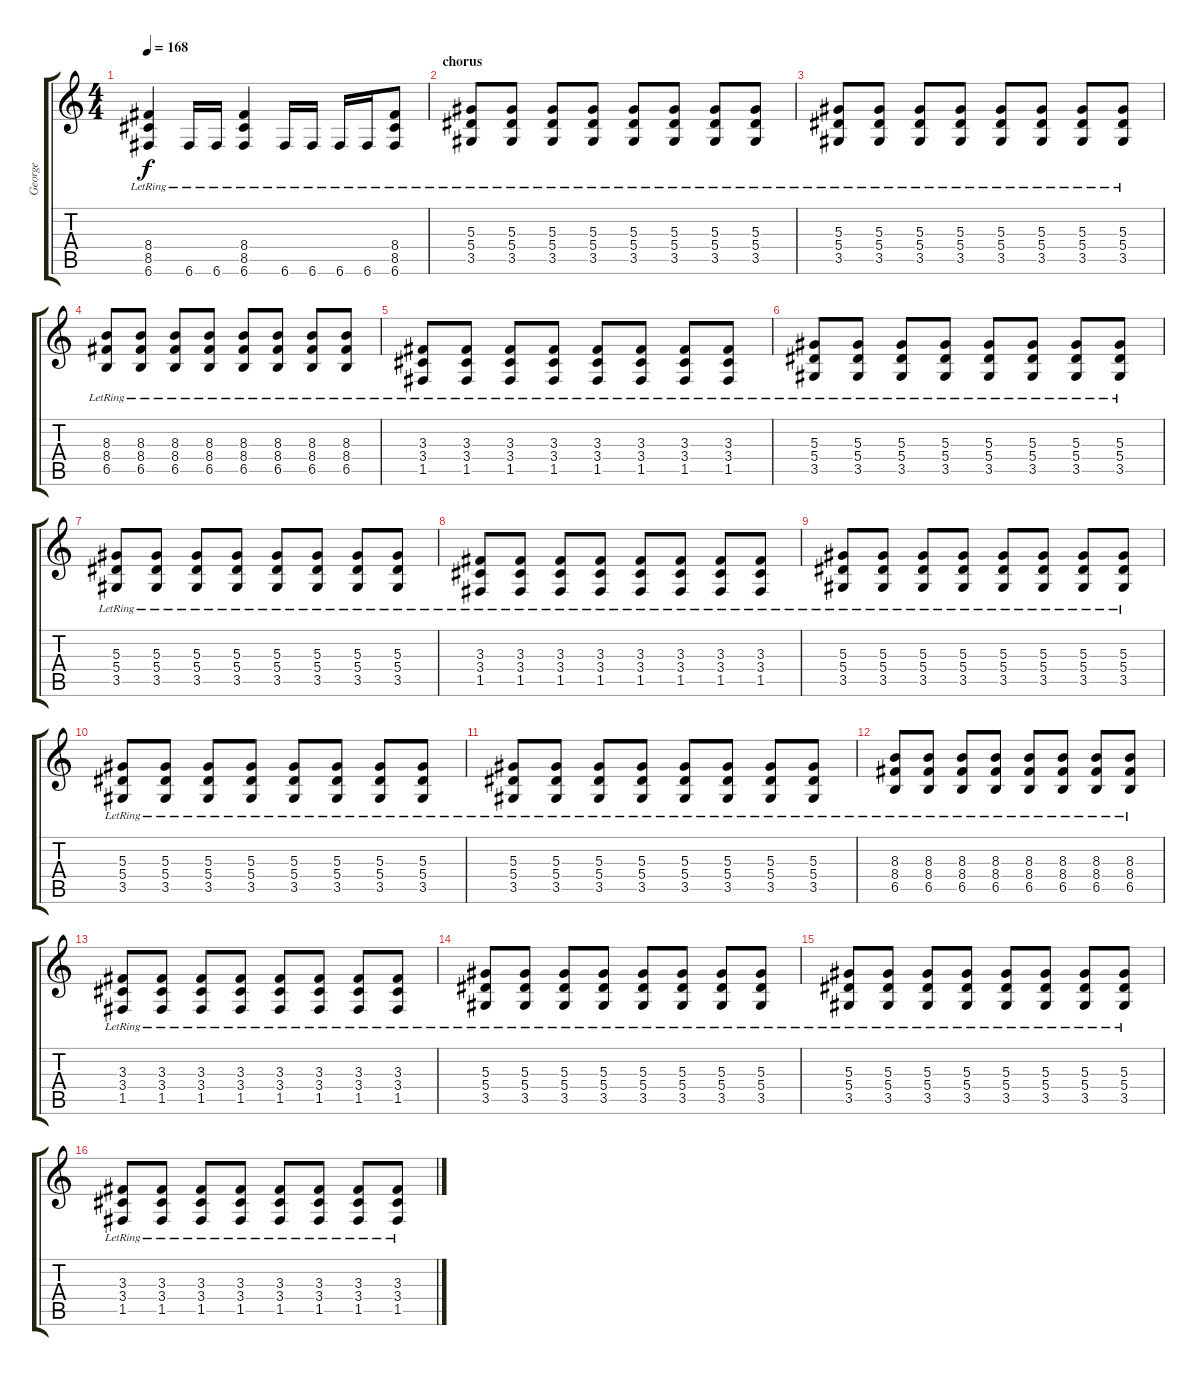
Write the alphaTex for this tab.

\track ("George" "George") {instrument distortionguitar}
\staff {score tabs}
\tuning (C4 G3 Eb3 Bb2 F2 C2) {hide}
\ts (4 4)
\tempo 168
\clef g2
\ks c
(8.4{lr} 8.5{lr} 6.6{lr}).4{dy f} 6.6{lr}.16 6.6{lr}.16 (8.4{lr} 8.5{lr} 6.6{lr}).4 6.6{lr}.16 6.6{lr}.16 6.6{lr}.16 6.6{lr}.16 (8.4{lr} 8.5{lr} 6.6{lr}).8 |
\section ("" "chorus")
(5.3{lr} 5.4{lr} 3.5{lr}).8 (5.3{lr} 5.4{lr} 3.5{lr}).8 (5.3{lr} 5.4{lr} 3.5{lr}).8 (5.3{lr} 5.4{lr} 3.5{lr}).8 (5.3{lr} 5.4{lr} 3.5{lr}).8 (5.3{lr} 5.4{lr} 3.5{lr}).8 (5.3{lr} 5.4{lr} 3.5{lr}).8 (5.3{lr} 5.4{lr} 3.5{lr}).8 |
(5.3{lr} 5.4{lr} 3.5{lr}).8 (5.3{lr} 5.4{lr} 3.5{lr}).8 (5.3{lr} 5.4{lr} 3.5{lr}).8 (5.3{lr} 5.4{lr} 3.5{lr}).8 (5.3{lr} 5.4{lr} 3.5{lr}).8 (5.3{lr} 5.4{lr} 3.5{lr}).8 (5.3{lr} 5.4{lr} 3.5{lr}).8 (5.3{lr} 5.4{lr} 3.5{lr}).8 |
(8.3{lr} 8.4{lr} 6.5{lr}).8 (8.3{lr} 8.4{lr} 6.5{lr}).8 (8.3{lr} 8.4{lr} 6.5{lr}).8 (8.3{lr} 8.4{lr} 6.5{lr}).8 (8.3{lr} 8.4{lr} 6.5{lr}).8 (8.3{lr} 8.4{lr} 6.5{lr}).8 (8.3{lr} 8.4{lr} 6.5{lr}).8 (8.3{lr} 8.4{lr} 6.5{lr}).8 |
(3.3{lr} 3.4{lr} 1.5{lr}).8 (3.3{lr} 3.4{lr} 1.5{lr}).8 (3.3{lr} 3.4{lr} 1.5{lr}).8 (3.3{lr} 3.4{lr} 1.5{lr}).8 (3.3{lr} 3.4{lr} 1.5{lr}).8 (3.3{lr} 3.4{lr} 1.5{lr}).8 (3.3{lr} 3.4{lr} 1.5{lr}).8 (3.3{lr} 3.4{lr} 1.5{lr}).8 |
(5.3{lr} 5.4{lr} 3.5{lr}).8 (5.3{lr} 5.4{lr} 3.5{lr}).8 (5.3{lr} 5.4{lr} 3.5{lr}).8 (5.3{lr} 5.4{lr} 3.5{lr}).8 (5.3{lr} 5.4{lr} 3.5{lr}).8 (5.3{lr} 5.4{lr} 3.5{lr}).8 (5.3{lr} 5.4{lr} 3.5{lr}).8 (5.3{lr} 5.4{lr} 3.5{lr}).8 |
(5.3{lr} 5.4{lr} 3.5{lr}).8 (5.3{lr} 5.4{lr} 3.5{lr}).8 (5.3{lr} 5.4{lr} 3.5{lr}).8 (5.3{lr} 5.4{lr} 3.5{lr}).8 (5.3{lr} 5.4{lr} 3.5{lr}).8 (5.3{lr} 5.4{lr} 3.5{lr}).8 (5.3{lr} 5.4{lr} 3.5{lr}).8 (5.3{lr} 5.4{lr} 3.5{lr}).8 |
(3.3{lr} 3.4{lr} 1.5{lr}).8 (3.3{lr} 3.4{lr} 1.5{lr}).8 (3.3{lr} 3.4{lr} 1.5{lr}).8 (3.3{lr} 3.4{lr} 1.5{lr}).8 (3.3{lr} 3.4{lr} 1.5{lr}).8 (3.3{lr} 3.4{lr} 1.5{lr}).8 (3.3{lr} 3.4{lr} 1.5{lr}).8 (3.3{lr} 3.4{lr} 1.5{lr}).8 |
(5.3{lr} 5.4{lr} 3.5{lr}).8 (5.3{lr} 5.4{lr} 3.5{lr}).8 (5.3{lr} 5.4{lr} 3.5{lr}).8 (5.3{lr} 5.4{lr} 3.5{lr}).8 (5.3{lr} 5.4{lr} 3.5{lr}).8 (5.3{lr} 5.4{lr} 3.5{lr}).8 (5.3{lr} 5.4{lr} 3.5{lr}).8 (5.3{lr} 5.4{lr} 3.5{lr}).8 |
(5.3{lr} 5.4{lr} 3.5{lr}).8 (5.3{lr} 5.4{lr} 3.5{lr}).8 (5.3{lr} 5.4{lr} 3.5{lr}).8 (5.3{lr} 5.4{lr} 3.5{lr}).8 (5.3{lr} 5.4{lr} 3.5{lr}).8 (5.3{lr} 5.4{lr} 3.5{lr}).8 (5.3{lr} 5.4{lr} 3.5{lr}).8 (5.3{lr} 5.4{lr} 3.5{lr}).8 |
(5.3{lr} 5.4{lr} 3.5{lr}).8 (5.3{lr} 5.4{lr} 3.5{lr}).8 (5.3{lr} 5.4{lr} 3.5{lr}).8 (5.3{lr} 5.4{lr} 3.5{lr}).8 (5.3{lr} 5.4{lr} 3.5{lr}).8 (5.3{lr} 5.4{lr} 3.5{lr}).8 (5.3{lr} 5.4{lr} 3.5{lr}).8 (5.3{lr} 5.4{lr} 3.5{lr}).8 |
(8.3{lr} 8.4{lr} 6.5{lr}).8 (8.3{lr} 8.4{lr} 6.5{lr}).8 (8.3{lr} 8.4{lr} 6.5{lr}).8 (8.3{lr} 8.4{lr} 6.5{lr}).8 (8.3{lr} 8.4{lr} 6.5{lr}).8 (8.3{lr} 8.4{lr} 6.5{lr}).8 (8.3{lr} 8.4{lr} 6.5{lr}).8 (8.3{lr} 8.4{lr} 6.5{lr}).8 |
(3.3{lr} 3.4{lr} 1.5{lr}).8 (3.3{lr} 3.4{lr} 1.5{lr}).8 (3.3{lr} 3.4{lr} 1.5{lr}).8 (3.3{lr} 3.4{lr} 1.5{lr}).8 (3.3{lr} 3.4{lr} 1.5{lr}).8 (3.3{lr} 3.4{lr} 1.5{lr}).8 (3.3{lr} 3.4{lr} 1.5{lr}).8 (3.3{lr} 3.4{lr} 1.5{lr}).8 |
(5.3{lr} 5.4{lr} 3.5{lr}).8 (5.3{lr} 5.4{lr} 3.5{lr}).8 (5.3{lr} 5.4{lr} 3.5{lr}).8 (5.3{lr} 5.4{lr} 3.5{lr}).8 (5.3{lr} 5.4{lr} 3.5{lr}).8 (5.3{lr} 5.4{lr} 3.5{lr}).8 (5.3{lr} 5.4{lr} 3.5{lr}).8 (5.3{lr} 5.4{lr} 3.5{lr}).8 |
(5.3{lr} 5.4{lr} 3.5{lr}).8 (5.3{lr} 5.4{lr} 3.5{lr}).8 (5.3{lr} 5.4{lr} 3.5{lr}).8 (5.3{lr} 5.4{lr} 3.5{lr}).8 (5.3{lr} 5.4{lr} 3.5{lr}).8 (5.3{lr} 5.4{lr} 3.5{lr}).8 (5.3{lr} 5.4{lr} 3.5{lr}).8 (5.3{lr} 5.4{lr} 3.5{lr}).8 |
(3.3{lr} 3.4{lr} 1.5{lr}).8 (3.3{lr} 3.4{lr} 1.5{lr}).8 (3.3{lr} 3.4{lr} 1.5{lr}).8 (3.3{lr} 3.4{lr} 1.5{lr}).8 (3.3{lr} 3.4{lr} 1.5{lr}).8 (3.3{lr} 3.4{lr} 1.5{lr}).8 (3.3{lr} 3.4{lr} 1.5{lr}).8 (3.3{lr} 3.4{lr} 1.5{lr}).8
